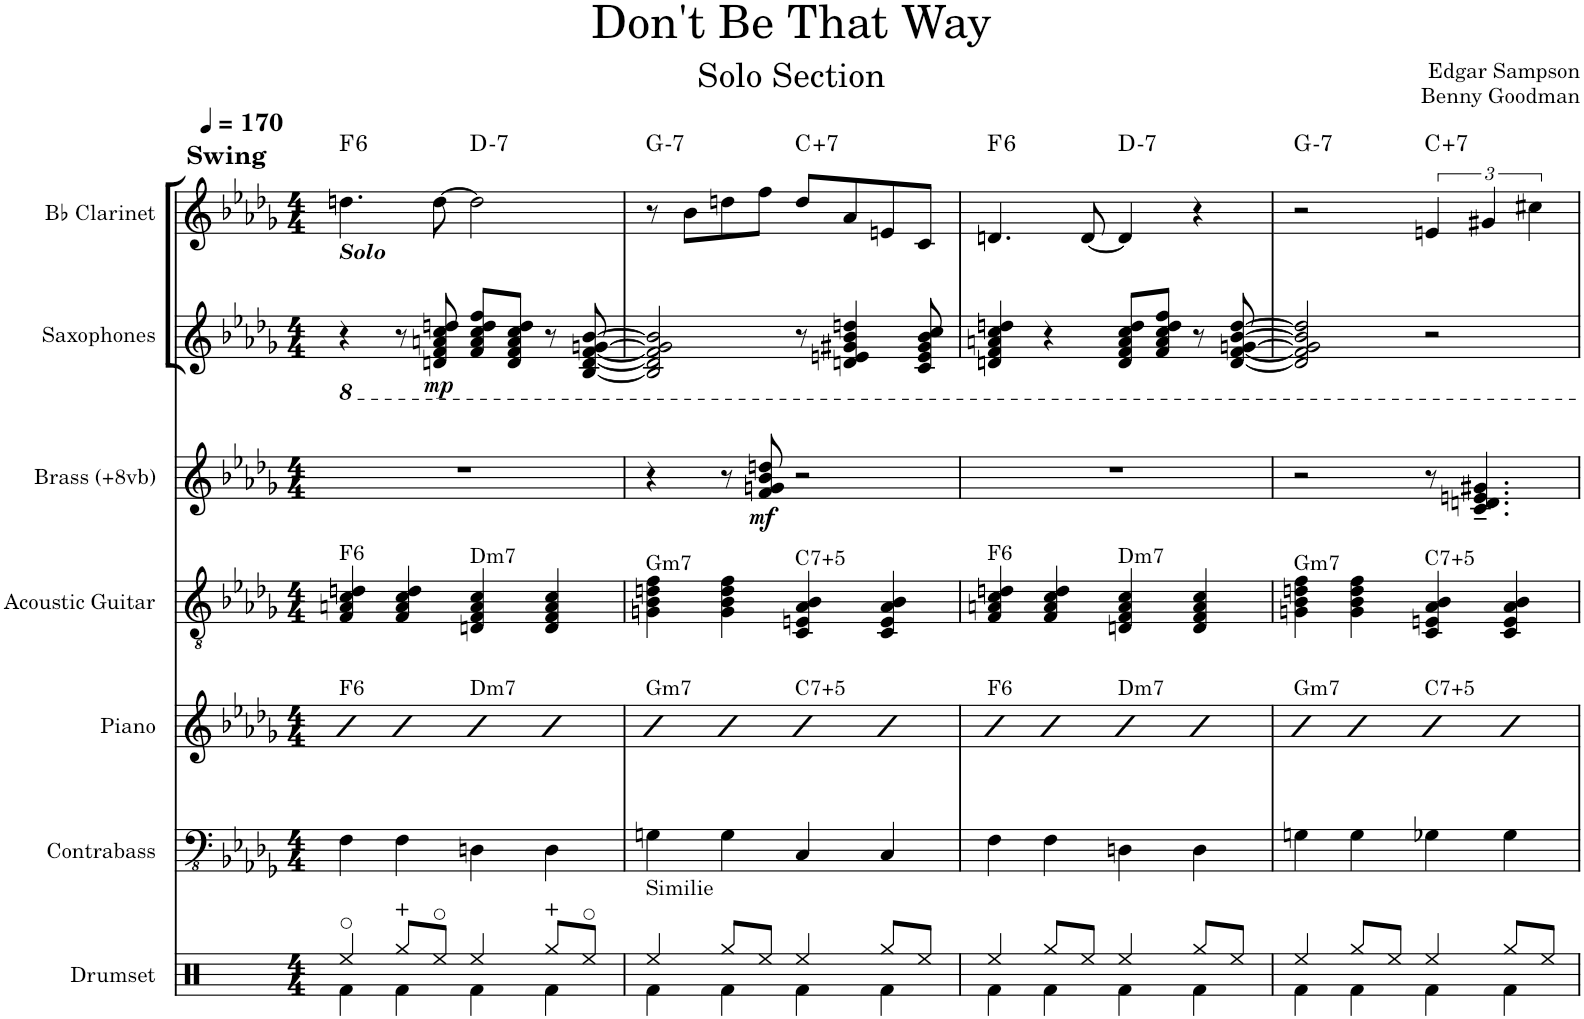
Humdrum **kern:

**kern	**kern	**kern	**kern	**kern	**dynam	**kern	**dynam	**kern	**harte
*part7	*part6	*part5	*part4	*part3	*part3	*part2	*part2	*part1	*part1
*staff7	*staff6	*staff5	*staff4	*staff3	*staff3	*staff2	*staff2	*staff1	*
*I"Drumset	*I"Contrabass	*I"Piano	*I"Acoustic Guitar	*I"Brass (+8vb)	*	*I"Saxophones	*	*I"Bb Clarinet	*
*I'D. Set	*I'Cb.	*I'Pno.	*I'Guit.	*I'Brass	*	*I'Saxes	*	*I'Bb Cl.	*
*clefX	*clefFv4	*clefG2	*clefGv2	*clefG2	*	*clefG2	*	*clefG2	*
*	*ITrd7c12	*	*	*ITrd1c2	*	*ITrd5c9	*	*ITrd1c2	*
*k[]	*k[b-e-a-d-g-]	*k[b-e-a-d-g-]	*k[b-e-a-d-g-]	*k[b-e-a-d-g-]	*	*k[b-e-a-d-g-]	*	*k[b-e-a-d-g-]	*
*M4/4	*M4/4	*M4/4	*M4/4	*M4/4	*	*M4/4	*	*M4/4	*
*MM170	*MM170	*MM170	*MM170	*MM170	*	*MM170	*	*MM170	*
=1	=1	=1	=1	=1	=1	=1	=1	=1	=1
*^	*	*	*	*	*	*	*	*	*
!	!	!	!	!	!	!	!	!	!LO:TX:b:Bi:t=Solo	!
!	!	!	!	!	!	!	!	!	!LO:TX:a:B:t=Swing	!
!	!	!	!	!LO:TX:a:t=F6	!	!	!	!	!	!
!	!	!	!LO:TX:a:t=F6	!	!	!	!	!	!	!LO:H:kt=6
4Ree/	4Rf\	4FF\	4b-	4F/ 4An/ 4c/ 4dn/	1r	.	4r	.	4.ddn\	F:maj6
8Rgg/L	4Rf\	4FF\	4b-	4F/ 4A/ 4c/ 4d/	.	.	8r	.	.	.
!	!	!	!	!	!	!	!	!LO:DY:b	!	!
8Ree/J	.	.	.	.	.	.	8Dn/ 8F/ 8An/ 8c/ 8dn/	mp	[8dd\	.
!	!	!	!	!LO:TX:a:t=Dm7	!	!	!	!	!	!
!	!	!	!LO:TX:a:t=Dm7	!	!	!	!	!	!	!LO:H:kt=7
4Ree/	4Rf\	4DDn\	4b-	4Dn/ 4F/ 4A/ 4c/	.	.	8F/ 8A/ 8c/ 8d/ 8f/L	.	2dd\]	D:min7
.	.	.	.	.	.	.	8D/ 8F/ 8A/ 8c/ 8d/J	.	.	.
8Rgg/L	4Rf\	4DD\	4b-	4D/ 4F/ 4A/ 4c/	.	.	8r	.	.	.
8Ree/J	.	.	.	.	.	.	[8BB-/ [8D/ [8F/ [8Gn/ [8B-/	.	.	.
=2	=2	=2	=2	=2	=2	=2	=2	=2	=2	=2
!	!	!	!	!LO:TX:a:t=Gm7	!	!	!	!	!	!
!	!	!	!LO:TX:a:t=Gm7	!	!	!	!	!	!	!
!LO:TX:a:t=Similie	!	!	!	!	!	!	!	!	!	!LO:H:kt=7
4Ree/	4Rf\	4GGn\	4b-	4Gn\ 4B-\ 4dn\ 4f\	4r	.	2BB-/] 2D/] 2F/] 2G/] 2B-/]	.	8r	G:min7
.	.	.	.	.	.	.	.	.	8b-\L	.
8Rgg/L	4Rf\	4GG\	4b-	4G\ 4B-\ 4d\ 4f\	8r	.	.	.	8ddn\	.
!	!	!	!	!	!	!LO:DY:b	!	!	!	!
8Ree/J	.	.	.	.	8f/ 8gn/ 8b-/ 8ddn/	mf	.	.	8ff\J	.
!	!	!	!	!LO:TX:a:t=C7+5	!	!	!	!	!	!
!	!	!	!LO:TX:a:t=C7+5	!	!	!	!	!	!	!LO:H:kt=7
4Ree/	4Rf\	4CC/	4b-	4C/ 4En/ 4A-/ 4B-/	2r	.	8r	.	8dd/L	C:aug(b7)
.	.	.	.	.	.	.	4Dn/ 4En/ 4G#X/ 4B-/ 4dn/	.	8a-/	.
8Rgg/L	4Rf\	4CC/	4b-	4C/ 4E/ 4A-/ 4B-/	.	.	.	.	8en/	.
8Ree/J	.	.	.	.	.	.	8C/ 8E/ 8G#/ 8B-/ 8c/	.	8c/J	.
=3	=3	=3	=3	=3	=3	=3	=3	=3	=3	=3
!	!	!	!	!LO:TX:a:t=F6	!	!	!	!	!	!
!	!	!	!LO:TX:a:t=F6	!	!	!	!	!	!	!LO:H:kt=6
4Ree/	4Rf\	4FF\	4b-	4F/ 4An/ 4c/ 4dn/	1r	.	4Dn/ 4F/ 4An/ 4c/ 4dn/	.	4.dn/	F:maj6
8Rgg/L	4Rf\	4FF\	4b-	4F/ 4A/ 4c/ 4d/	.	.	4r	.	.	.
8Ree/J	.	.	.	.	.	.	.	.	[8d/	.
!	!	!	!	!LO:TX:a:t=Dm7	!	!	!	!	!	!
!	!	!	!LO:TX:a:t=Dm7	!	!	!	!	!	!	!LO:H:kt=7
4Ree/	4Rf\	4DDn\	4b-	4Dn/ 4F/ 4A/ 4c/	.	.	8D/ 8F/ 8A/ 8c/ 8d/L	.	4d/]	D:min7
.	.	.	.	.	.	.	8F/ 8A/ 8c/ 8d/ 8f/J	.	.	.
8Rgg/L	4Rf\	4DD\	4b-	4D/ 4F/ 4A/ 4c/	.	.	8r	.	4r	.
8Ree/J	.	.	.	.	.	.	[8D/ [8F/ [8Gn/ [8B-/ [8d/	.	.	.
=4	=4	=4	=4	=4	=4	=4	=4	=4	=4	=4
!	!	!	!	!LO:TX:a:t=Gm7	!	!	!	!	!	!
!	!	!	!LO:TX:a:t=Gm7	!	!	!	!	!	!	!LO:H:kt=7
4Ree/	4Rf\	4GGn\	4b-	4Gn\ 4B-\ 4dn\ 4f\	2r	.	2D/] 2F/] 2G/] 2B-/] 2d/]	.	2r	G:min7
8Rgg/L	4Rf\	4GG\	4b-	4G\ 4B-\ 4d\ 4f\	.	.	.	.	.	.
8Ree/J	.	.	.	.	.	.	.	.	.	.
!	!	!	!	!LO:TX:a:t=C7+5	!	!	!	!	!	!
!	!	!	!LO:TX:a:t=C7+5	!	!	!	!	!	!	!LO:H:kt=7
4Ree/	4Rf\	4GG-X\	4b-	4C/ 4En/ 4A-/ 4B-/	8r	.	2r	.	6en/	C:aug(b7)
.	.	.	.	.	4.c/~ 4.dn/~ 4.en/~ 4.g#X/~	.	.	.	.	.
.	.	.	.	.	.	.	.	.	6g#X/	.
8Rgg/L	4Rf\	4GG-\	4b-	4C/ 4E/ 4A-/ 4B-/	.	.	.	.	.	.
.	.	.	.	.	.	.	.	.	6cc#X\	.
8Ree/J	.	.	.	.	.	.	.	.	.	.
*v	*v	*	*	*	*	*	*	*	*	*
=	=	=	=	=	=	=	=	=	=
*-	*-	*-	*-	*-	*-	*-	*-	*-	*-
